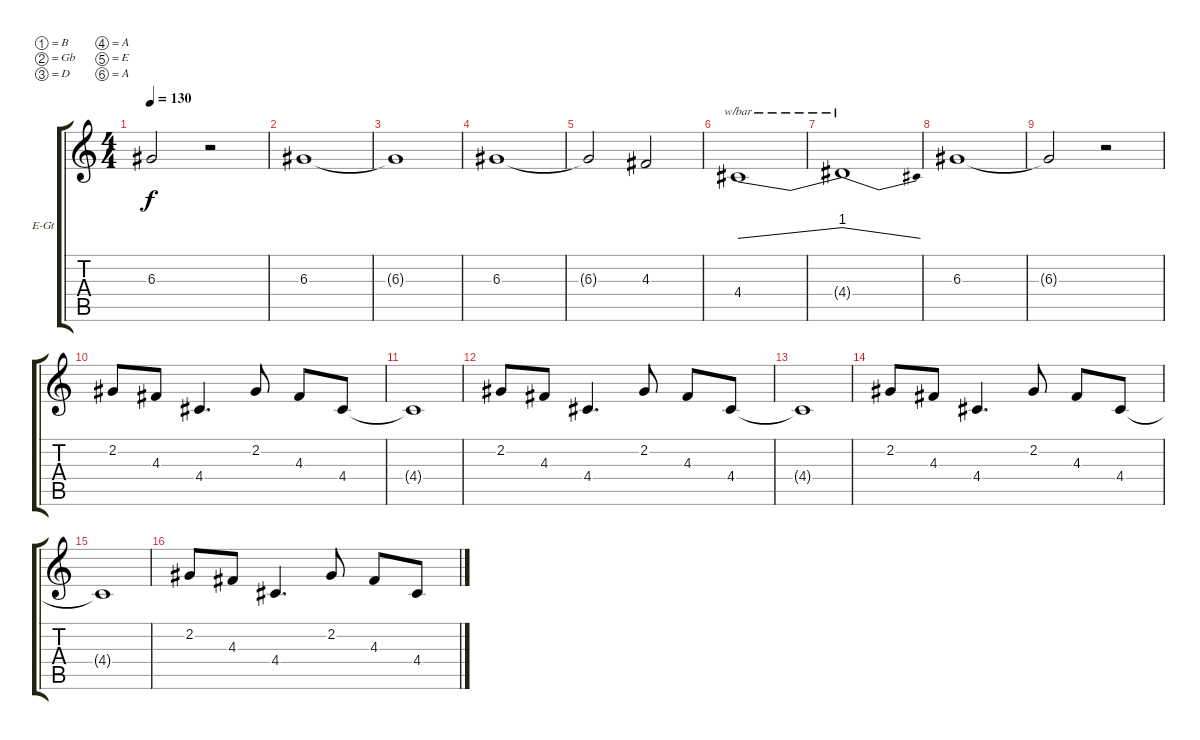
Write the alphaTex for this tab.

\bracketExtendMode groupsimilarinstruments
\firstSystemTrackNameOrientation horizontal
\otherSystemsTrackNameOrientation horizontal
\track ("Electric Guitar" "E-Gt") {instrument overdrivenguitar}
\staff {score tabs}
\tuning (B3 Gb3 D3 A2 E2 A1)
\ts (4 4)
\tempo 130
\clef g2
\ks c
6.3{t}.2{dy f} r.2 |
6.3.1 |
6.3{t}.1 |
6.3.1 |
6.3{t}.2 4.3.2 |
4.4.1{tbe (dive default 0 0 59.4 4)} |
4.4{t}.1{tbe (dive default 0 4 60 0)} |
6.3.1 |
6.3{t}.2 r.2 |
2.2.8 4.3.8 4.4.4{d} 2.2.8 4.3.8 4.4.8 |
4.4{t}.1 |
2.2.8 4.3.8 4.4.4{d} 2.2.8 4.3.8 4.4.8 |
4.4{t}.1 |
2.2.8 4.3.8 4.4.4{d} 2.2.8 4.3.8 4.4.8 |
4.4{t}.1 |
2.2.8 4.3.8 4.4.4{d} 2.2.8 4.3.8 4.4.8
